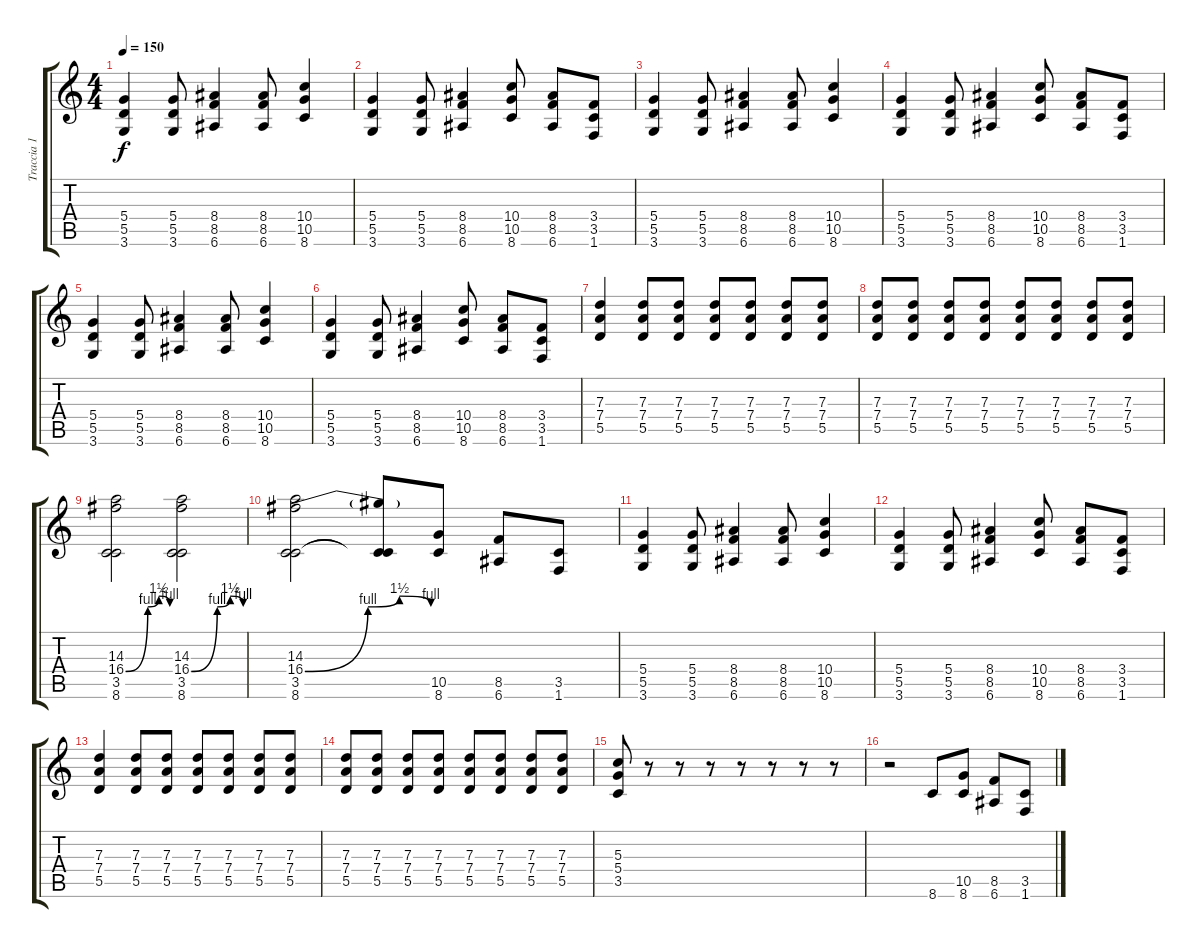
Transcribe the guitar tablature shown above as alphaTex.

\track ("Traccia 1" "Traccia 1") {instrument overdrivenguitar}
\staff {score tabs}
\tuning (E4 B3 G3 D3 A2 E2) {hide}
\ts (4 4)
\tempo 150
\clef g2
\ks c
(5.4 5.5 3.6).4{dy f} (5.4 5.5 3.6).8 (8.4 8.5 6.6).4 (8.4 8.5 6.6).8 (10.4 10.5 8.6).4 |
(5.4 5.5 3.6).4 (5.4 5.5 3.6).8 (8.4 8.5 6.6).4 (10.4 10.5 8.6).8 (8.4 8.5 6.6).8 (3.4 3.5 1.6).8 |
(5.4 5.5 3.6).4 (5.4 5.5 3.6).8 (8.4 8.5 6.6).4 (8.4 8.5 6.6).8 (10.4 10.5 8.6).4 |
(5.4 5.5 3.6).4 (5.4 5.5 3.6).8 (8.4 8.5 6.6).4 (10.4 10.5 8.6).8 (8.4 8.5 6.6).8 (3.4 3.5 1.6).8 |
(5.4 5.5 3.6).4 (5.4 5.5 3.6).8 (8.4 8.5 6.6).4 (8.4 8.5 6.6).8 (10.4 10.5 8.6).4 |
(5.4 5.5 3.6).4 (5.4 5.5 3.6).8 (8.4 8.5 6.6).4 (10.4 10.5 8.6).8 (8.4 8.5 6.6).8 (3.4 3.5 1.6).8 |
(7.3 7.4 5.5).4 (7.3 7.4 5.5).8 (7.3 7.4 5.5).8 (7.3 7.4 5.5).8 (7.3 7.4 5.5).8 (7.3 7.4 5.5).8 (7.3 7.4 5.5).8 |
(7.3 7.4 5.5).8 (7.3 7.4 5.5).8 (7.3 7.4 5.5).8 (7.3 7.4 5.5).8 (7.3 7.4 5.5).8 (7.3 7.4 5.5).8 (7.3 7.4 5.5).8 (7.3 7.4 5.5).8 |
(14.3 16.4{be (custom 0 0 30 4 45 6 60 4)} 3.5 8.6).2 (14.3 16.4{be (custom 0 0 30 4 45 6 60 4)} 3.5 8.6).2 |
(14.3 16.4{be (custom 0 0 30 4 45 6 60 4)} 3.5 8.6).2 (16.4{t} 3.5{t} 8.6{t}).8 (10.5 8.6).8 (8.5 6.6).8 (3.5 1.6).8 |
(5.4 5.5 3.6).4 (5.4 5.5 3.6).8 (8.4 8.5 6.6).4 (8.4 8.5 6.6).8 (10.4 10.5 8.6).4 |
(5.4 5.5 3.6).4 (5.4 5.5 3.6).8 (8.4 8.5 6.6).4 (10.4 10.5 8.6).8 (8.4 8.5 6.6).8 (3.4 3.5 1.6).8 |
(7.3 7.4 5.5).4 (7.3 7.4 5.5).8 (7.3 7.4 5.5).8 (7.3 7.4 5.5).8 (7.3 7.4 5.5).8 (7.3 7.4 5.5).8 (7.3 7.4 5.5).8 |
(7.3 7.4 5.5).8 (7.3 7.4 5.5).8 (7.3 7.4 5.5).8 (7.3 7.4 5.5).8 (7.3 7.4 5.5).8 (7.3 7.4 5.5).8 (7.3 7.4 5.5).8 (7.3 7.4 5.5).8 |
(5.3 5.4 3.5).8 r.8 r.8 r.8 r.8 r.8 r.8 r.8 |
r.2 8.6.8 (10.5 8.6).8 (8.5 6.6).8 (3.5 1.6).8
